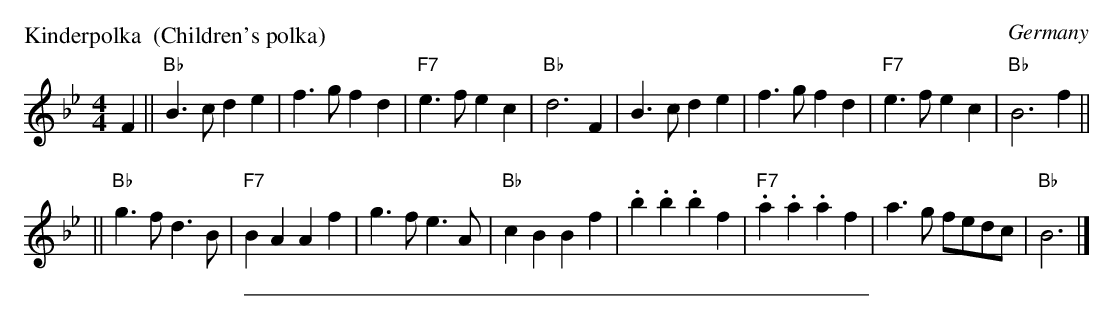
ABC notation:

X:1
P: Kinderpolka  (Children's polka)
O: Germany
M: 4/4
L: 1/4
K: Bb
F || "Bb"B>c de | f>g fd | "F7"e>f ec | "Bb"d3 F \
   | B>c de | f>g fd | "F7"e>f ec | "Bb"B3 f ||
  || "Bb"g>f d>B | "F7"BA Af | g>f e>A | "Bb"cB Bf- \
   | .b.b .bf- | "F7".a.a .af- | a>g f/e/d/c/ | "Bb"B3 |]
